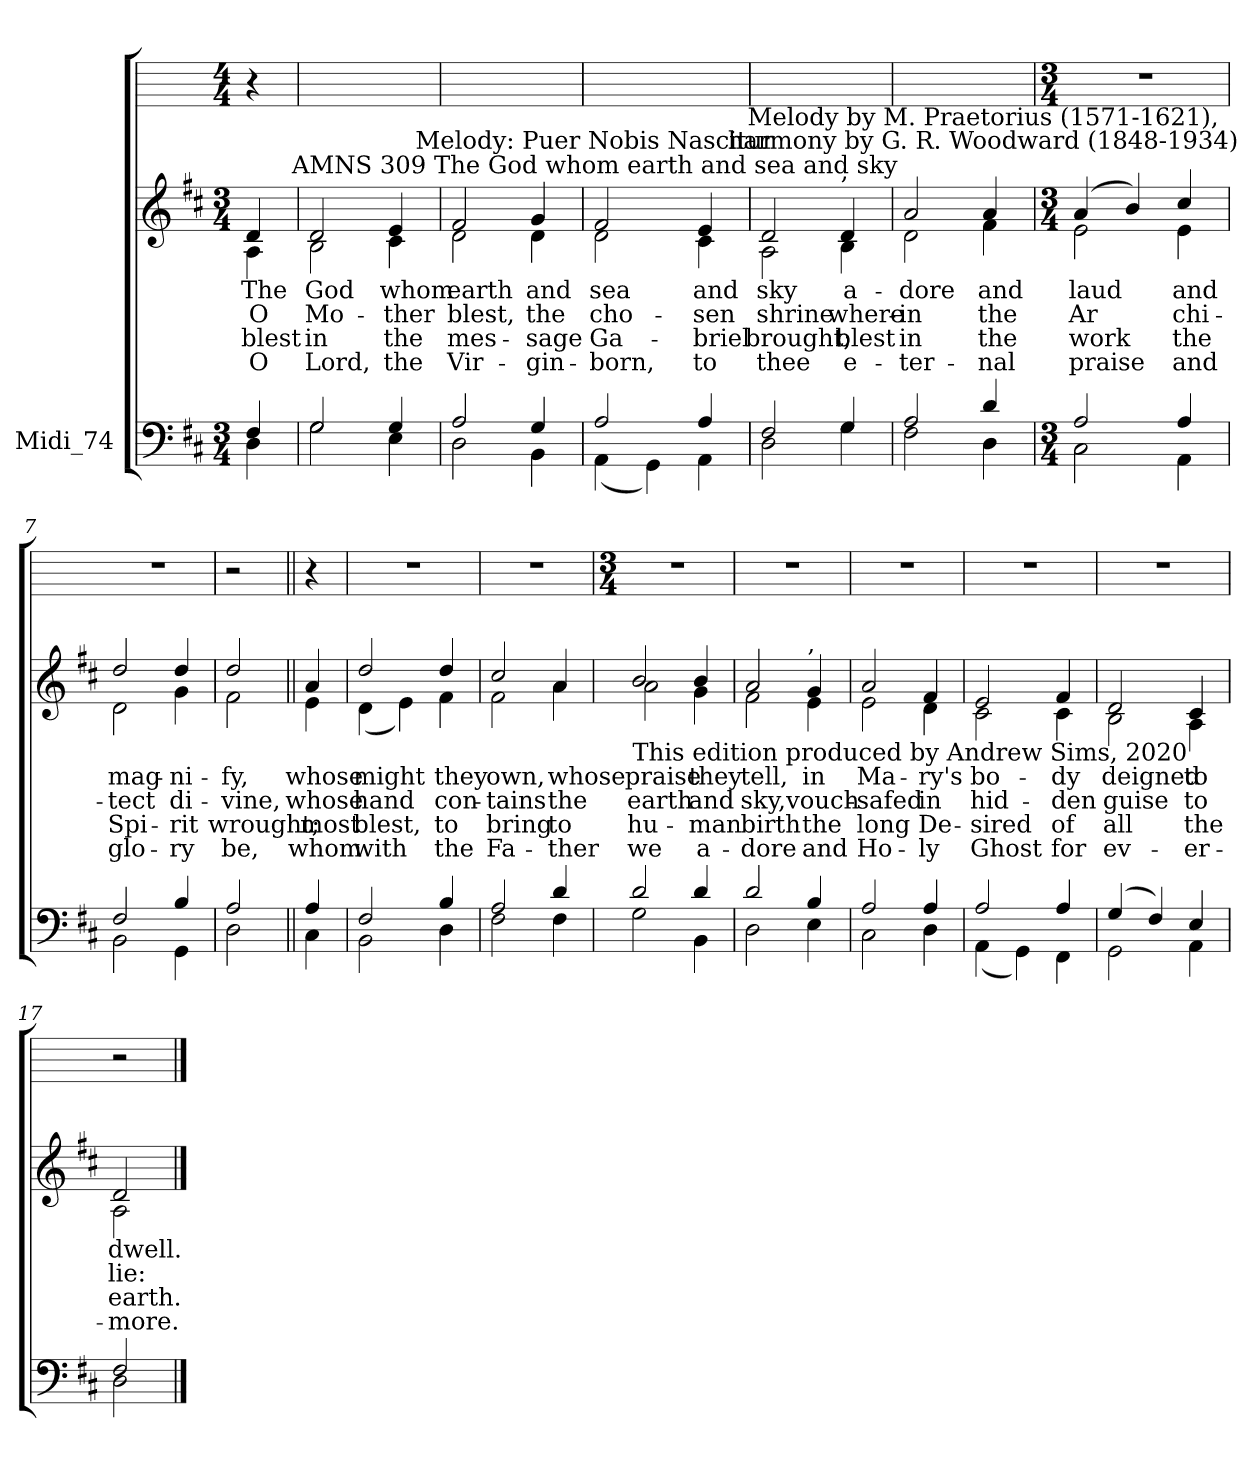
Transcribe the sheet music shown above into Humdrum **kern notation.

**kern	**kern	**text	**text	**text	**text	**kern
*part3	*part2	*part2	*part2	*part2	*part2	*part1
*staff3	*staff2	*staff2	*staff2	*staff2	*staff2	*staff1
*I"Midi_74	*	*	*	*	*	*
*clefF4	*clefG2	*	*	*	*	*
*k[f#c#]	*k[f#c#]	*	*	*	*	*
*D:	*D:	*	*	*	*	*
*M3/4	*M3/4	*	*	*	*	*M4/4
=	=	=	=	=	=	=
*^	*	*	*	*	*	*
!	!	!LO:TX:a:cj:t=Venantius Fortunatus (c. 530-c. 600),\ntr. J. M. Neale (1818-1866)	!	!	!	!	!
!	!	!	!LO:LY:b	!LO:LY:b	!LO:LY:b	!LO:LY:b	!
*	*	*^	*	*	*	*	*
4F#/	4D\	4d/	4A\	The	O	blest	O	4r
=1	=1	=1	=1	=1	=1	=1	=1	=1
!	!	!	!	!LO:LY:b	!LO:LY:b	!LO:LY:b	!LO:LY:b	!
2G/	2G\	2d/	2B\	God	Mo-	-in	Lord,	2.r
!	!	!	!	!LO:LY:b	!LO:LY:b	!LO:LY:b	!LO:LY:b	!
4G/	4E\	4e/	4c#\	whom	ther	the	the	.
=2	=2	=2	=2	=2	=2	=2	=2	=2
!	!	!	!	!LO:LY:b	!LO:LY:b	!LO:LY:b	!LO:LY:b	!
2A/	2D\	2f#/	2d\	earth	blest,	mes-	-Vir-	2.r
!	!	!	!	!LO:LY:b	!LO:LY:b	!LO:LY:b	!LO:LY:b	!
4G/	4BB\	4g/	4d\	-and	the	sage	gin-	.
=3	=3	=3	=3	=3	=3	=3	=3	=3
!	!	!LO:TX:a:cj:t=AMNS 309 The God whom earth and sea and sky	!	!	!	!	!	!
!	!	!LO:TX:a:cj:t=Melody&colon; Puer Nobis Nascitur	!	!	!	!	!	!
!	!	!	!	!LO:LY:b	!LO:LY:b	!LO:LY:b	!LO:LY:b	!
2A/	(<4AA\	2f#/	2d\	-sea	cho-	-Ga-	-born,	2.r
.	4GG\)	.	.	.	.	.	.	.
!	!	!	!	!LO:LY:b	!LO:LY:b	!LO:LY:b	!LO:LY:b	!
4A/	4AA\	4e/	4c#\	and	sen	briel	to	.
=4	=4	=4	=4	=4	=4	=4	=4	=4
!	!	!	!	!LO:LY:b	!LO:LY:b	!LO:LY:b	!LO:LY:b	!
2F#/	2D\	2d/	2A\	sky	shrine	brought;	thee	2.r
!	!	!LO:TX:a:t=,	!	!	!	!	!	!
!	!	!	!	!LO:LY:b	!LO:LY:b	!LO:LY:b	!LO:LY:b	!
4G/	4G\	4d/	4B\	a-	-where-	-blest	e-	.
=5	=5	=5	=5	=5	=5	=5	=5	=5
!	!	!	!	!LO:LY:b	!LO:LY:b	!LO:LY:b	!LO:LY:b	!
2A/	2F#\	2a/	2d\	-dore	in	in	ter-	2.r
!	!	!LO:TX:a:cj:t=Melody by M. Praetorius (1571-1621),\nharmony by G. R. Woodward (1848-1934)	!	!	!	!	!	!
!	!	!	!	!LO:LY:b	!LO:LY:b	!LO:LY:b	!LO:LY:b	!
4d/	4D\	4a/	4f#\	-and	the	the	nal	.
!!LO:LB:g=z
=6	=6	=6	=6	=6	=6	=6	=6	=6
*M3/4	*	*M3/4	*	*	*	*	*	*M3/4
!	!	!	!	!LO:LY:b	!LO:LY:b	!LO:LY:b	!LO:LY:b	!
2A/	2C#\	(>4a/	2e\	laud	Ar	work	praise	2.r
.	.	4b/)	.	.	.	.	.	.
!	!	!	!	!LO:LY:b	!LO:LY:b	!LO:LY:b	!LO:LY:b	!
4A/	4AA\	4cc#/	4e\	and	chi-	-the	and	.
=7	=7	=7	=7	=7	=7	=7	=7	=7
!	!	!	!	!LO:LY:b	!LO:LY:b	!LO:LY:b	!LO:LY:b	!
2F#/	2BB\	2dd/	2d\	mag-	-tect	Spi-	-glo-	2.r
!	!	!	!	!LO:LY:b	!LO:LY:b	!LO:LY:b	!LO:LY:b	!
4B/	4GG\	4dd/	4g\	-ni-	-di-	-rit	ry	.
=8	=8	=8	=8	=8	=8	=8	=8	=8
!	!	!	!	!LO:LY:b	!LO:LY:b	!LO:LY:b	!LO:LY:b	!
2A/	2D\	2dd/	2f#\	fy,	vine,	wrought;	be,	2r
=9||	=9||	=9||	=9||	=9||	=9||	=9||	=9||	=9||
!	!	!	!	!LO:LY:b	!LO:LY:b	!LO:LY:b	!LO:LY:b	!
4A/	4C#\	4a/	4e\	whose	whose	most	whom	4r
=10	=10	=10	=10	=10	=10	=10	=10	=10
!	!	!	!	!LO:LY:b	!LO:LY:b	!LO:LY:b	!LO:LY:b	!
2F#/	2BB\	2dd/	(<4d\	might	hand	blest,	with	2.r
.	.	.	4e\)	.	.	.	.	.
!	!	!	!	!LO:LY:b	!LO:LY:b	!LO:LY:b	!LO:LY:b	!
4B/	4D\	4dd/	4f#\	they	con-	-to	the	.
=11	=11	=11	=11	=11	=11	=11	=11	=11
!	!	!	!	!LO:LY:b	!LO:LY:b	!LO:LY:b	!LO:LY:b	!
2A/	2F#\	2cc#/	2f#\	own,	tains	bring	Fa-	2.r
!	!	!	!	!LO:LY:b	!LO:LY:b	!LO:LY:b	!LO:LY:b	!
4d/	4F#\	4a/	4a\	-whose	the	to	ther	.
!!LO:LB:g=z
=12	=12	=12	=12	=12	=12	=12	=12	=12
*	*	*	*	*	*	*	*	*M3/4
!	!	!LO:TX:b:t=This edition produced by Andrew Sims, 2020	!	!	!	!	!	!
!	!	!	!	!LO:LY:b	!LO:LY:b	!LO:LY:b	!LO:LY:b	!
2d/	2G\	2b/	2a\	praise	earth	hu-	-we	2.r
!	!	!	!	!LO:LY:b	!LO:LY:b	!LO:LY:b	!LO:LY:b	!
4d/	4BB\	4b/	4g\	they	and	man	a-	.
=13	=13	=13	=13	=13	=13	=13	=13	=13
!	!	!	!	!LO:LY:b	!LO:LY:b	!LO:LY:b	!LO:LY:b	!
2d/	2D\	2a/	2f#\	-tell,	sky,	birth	dore	2.r
!	!	!LO:TX:a:t=,	!	!	!	!	!	!
!	!	!	!	!LO:LY:b	!LO:LY:b	!LO:LY:b	!LO:LY:b	!
4B/	4E\	4g/	4e\	in	vouch-	-the	and	.
=14	=14	=14	=14	=14	=14	=14	=14	=14
!	!	!	!	!LO:LY:b	!LO:LY:b	!LO:LY:b	!LO:LY:b	!
2A/	2C#\	2a/	2e\	Ma-	-safed	long	Ho-	2.r
!	!	!	!	!LO:LY:b	!LO:LY:b	!LO:LY:b	!LO:LY:b	!
4A/	4D\	4f#/	4d\	-ry's	in	De-	-ly	.
=15	=15	=15	=15	=15	=15	=15	=15	=15
!	!	!	!	!LO:LY:b	!LO:LY:b	!LO:LY:b	!LO:LY:b	!
2A/	(<4AA\	2e/	2c#\	bo-	-hid-	-sired	Ghost	2.r
.	4GG\)	.	.	.	.	.	.	.
!	!	!	!	!LO:LY:b	!LO:LY:b	!LO:LY:b	!LO:LY:b	!
4A/	4FF#\	4f#/	4c#\	dy	den	of	for	.
=16	=16	=16	=16	=16	=16	=16	=16	=16
!	!	!	!	!LO:LY:b	!LO:LY:b	!LO:LY:b	!LO:LY:b	!
(>4G/	2GG\	2d/	2B\	deigned	guise	all	ev-	2.r
4F#/)	.	.	.	.	.	.	.	.
!	!	!	!	!LO:LY:b	!LO:LY:b	!LO:LY:b	!LO:LY:b	!
4E/	4AA\	4c#/	4A\	-to	to	the	er-	.
=17	=17	=17	=17	=17	=17	=17	=17	=17
!	!	!	!	!LO:LY:b	!LO:LY:b	!LO:LY:b	!LO:LY:b	!
2F#/	2D\	2d/	2A\	-dwell.	lie:	earth.	more.	2r
*v	*v	*	*	*	*	*	*	*
*	*v	*v	*	*	*	*	*
==	==	==	==	==	==	==
*-	*-	*-	*-	*-	*-	*-
